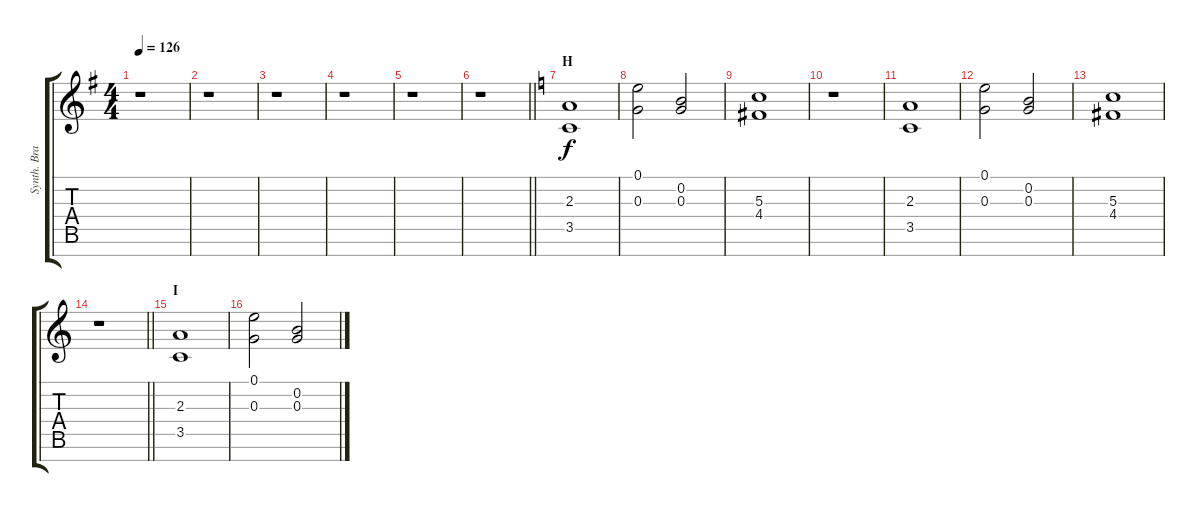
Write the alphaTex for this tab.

\track ("Synth. Brass" "Synth. Bra") {instrument synthbrass1}
\staff {score tabs}
\tuning (E5 B4 G4 D4 A3 E3 B2) {hide}
\ts (4 4)
\tempo 126
\clef g2
\ks g
r.1{dy f} |
r.1 |
r.1 |
r.1 |
r.1 |
\barLineRight lightlight
r.1 |
\section ("" "H")
\ks c
(2.3 3.5).1 |
(0.1 0.3).2 (0.2 0.3).2 |
(5.3 4.4).1 |
r.1 |
(2.3 3.5).1 |
(0.1 0.3).2 (0.2 0.3).2 |
(5.3 4.4).1 |
\barLineRight lightlight
r.1 |
\section ("" "I")
(2.3 3.5).1 |
(0.1 0.3).2 (0.2 0.3).2
